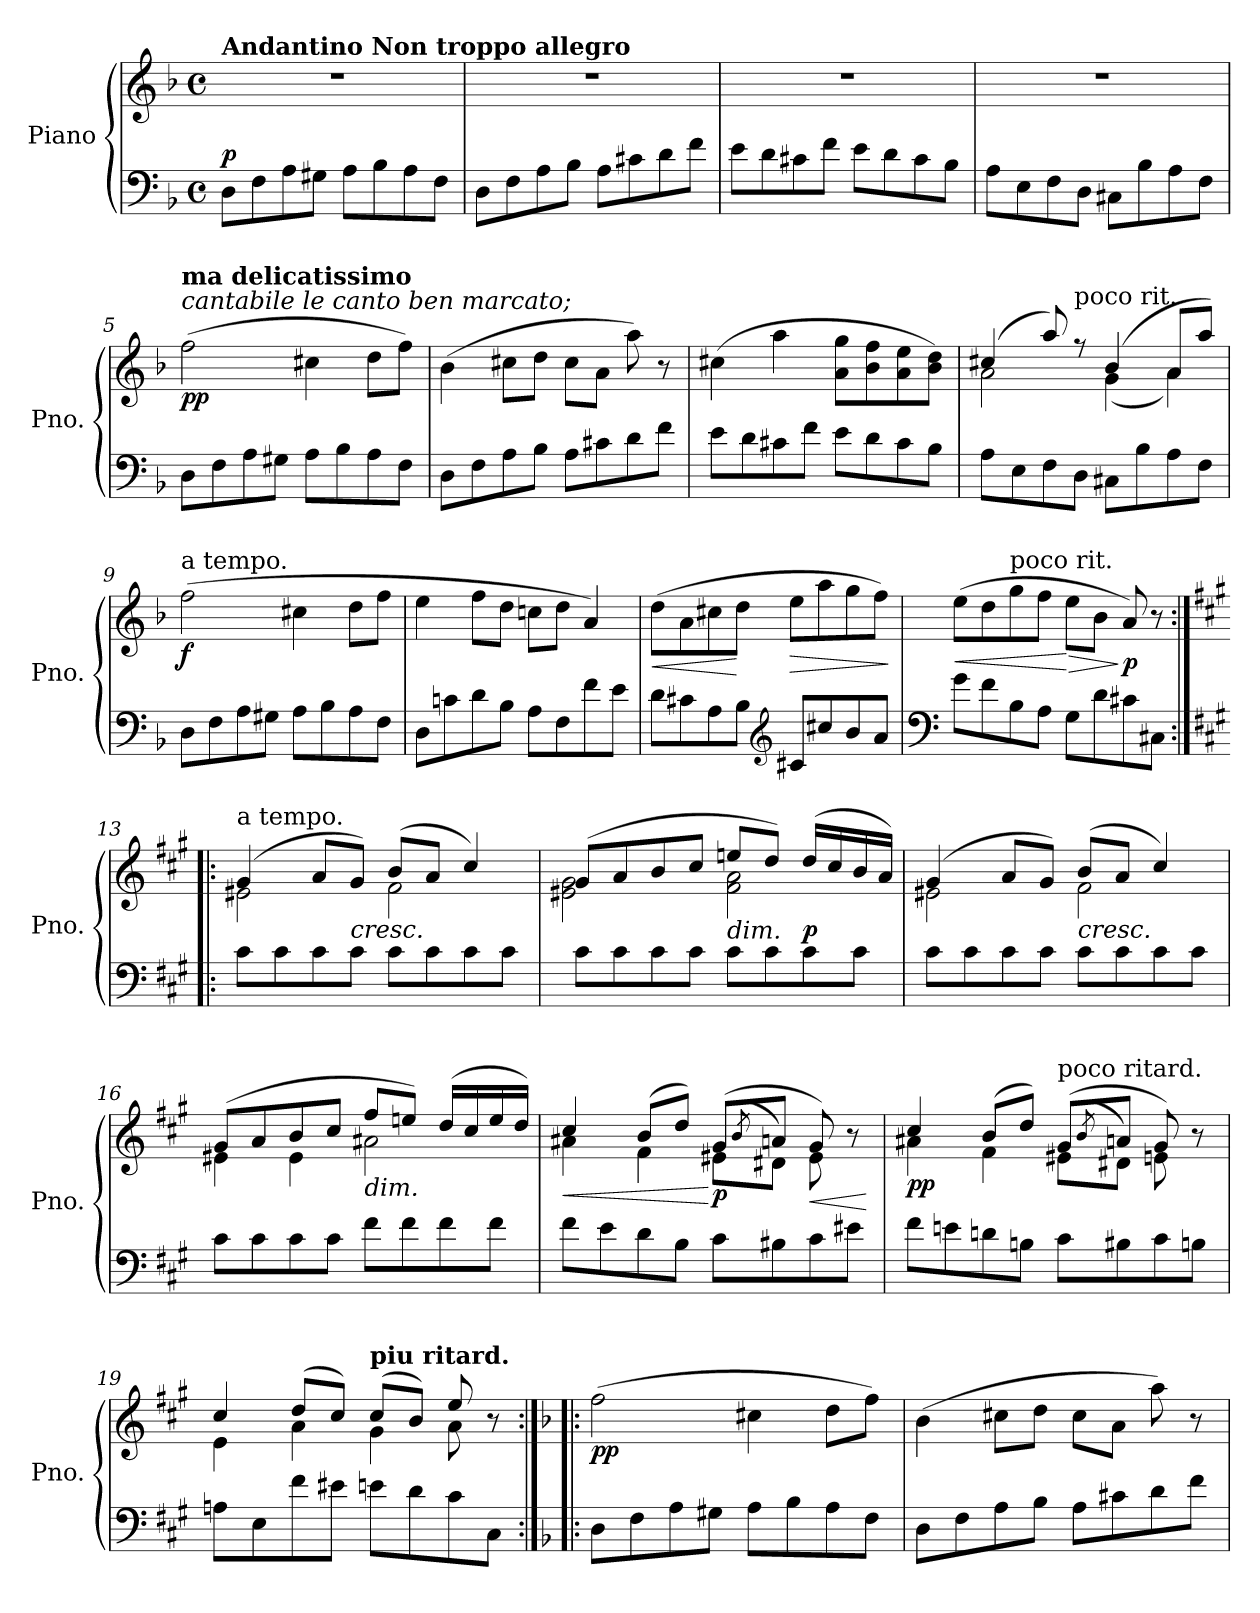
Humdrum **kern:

**kern	**kern	**dynam
*part1	*part1	*part1
*staff2	*staff1	*staff1/2
*I"Piano	*	*
*I'Pno.	*	*
*clefF4	*clefG2	*
*k[b-]	*k[b-]	*
*M4/4	*M4/4	*
*met(c)	*met(c)	*
=1	=1	=1
!	!LO:TX:a:B:t=Andantino Non troppo allegro	!
!	!	!LO:DY:a=2
8D\L	1r	p
8F\	.	.
8A\	.	.
8G#X\J	.	.
8A\L	.	.
8B-\	.	.
8A\	.	.
8F\J	.	.
=2	=2	=2
8D\L	1r	.
8F\	.	.
8A\	.	.
8B-\J	.	.
8A\L	.	.
8c#X\	.	.
8d\	.	.
8f\J	.	.
=3	=3	=3
8e\L	1r	.
8d\	.	.
8c#X\	.	.
8f\J	.	.
8e\L	.	.
8d\	.	.
8c#\	.	.
8B-\J	.	.
=4	=4	=4
8A\L	1r	.
8E\	.	.
8F\	.	.
8D\J	.	.
8C#X\L	.	.
8B-\	.	.
8A\	.	.
8F\J	.	.
!!LO:LB:g=z
=5	=5	=5
!	!LO:TX:a:i:t=cantabile le canto ben marcato;	!
!	!LO:TX:a:B:t=ma delicatissimo	!
!	!	!LO:DY:b
8D\L	(>2ff\	pp
8F\	.	.
8A\	.	.
8G#X\J	.	.
8A\L	4cc#X\	.
8B-\	.	.
8A\	8dd\L	.
8F\J	8ff\J)	.
=6	=6	=6
8D\L	(>4b-\	.
8F\	.	.
8A\	8cc#X\L	.
8B-\J	8dd\J	.
8A\L	8cc#\L	.
8c#X\	8a\J	.
8d\	8aa\)	.
8f\J	8r	.
=7	=7	=7
8e\L	(>4cc#X\	.
8d\	.	.
8c#X\	4aa\	.
8f\J	.	.
8e\L	8a\ 8gg\L	.
8d\	8b-\ 8ff\	.
8c#\	8a\ 8ee\	.
8B-\J	8b-\ 8dd\J)	.
=8	=8	=8
*	*^	*
8A\L	(>4cc#X/	2a\	.
8E\	.	.	.
8F\	8aa/)	.	.
!	!LO:TX:a:t=poco rit.	!	!
8D\J	8r	.	.
8C#X\L	(>4b-/	(<4g\	.
8B-\	.	.	.
8A\	8a/L	4a\)	.
8F\J	8aa/J)	.	.
*	*v	*v	*
!!LO:LB:g=z
=9	=9	=9
!	!LO:TX:a:t=a tempo.	!
!	!	!LO:DY:b
8D\L	(>2ff\	f
8F\	.	.
8A\	.	.
8G#X\J	.	.
8A\L	4cc#X\	.
8B-\	.	.
8A\	8dd\L	.
8F\J	8ff\J	.
=10	=10	=10
8D\L	4ee\	.
8cn\	.	.
8d\	8ff\L	.
8B-\J	8dd\J	.
8A\L	8ccn\L	.
8F\	8dd\J	.
8f\	4a/)	.
8e\J	.	.
=11	=11	=11
!	!	!LO:HP:b
8d\L	(>8dd\L	<
8c#X\	8a\	.
8A\	8cc#X\	.
8B-\J	8dd\J	[
*clefG2	*	*
!	!	!LO:HP:b
8c#X/L	8ee\L	>
8cc#X/	8aa\	.
8b-/	8gg\	.
8a/J	8ff\J)	.
.	.	]
=12	=12	=12
*clefF4	*	*
!	!	!LO:HP:b
8g\L	(>8ee\L	<
8f\	8dd\	.
!	!LO:TX:a:t=poco rit.	!
8B-\	8gg\	.
8A\J	8ff\J	.
!	!	!LO:HP:n=1:b
8G\L	8ee\L	[ >
8d\	8b-\J	.
!	!	!LO:DY:n=1:b
8c#X\	8a/)	] p
8C#X\J	8r	.
!!LO:LB:g=z
=13:|!|:	=13:|!|:	=13:|!|:
*k[f#c#g#]	*k[f#c#g#]	*
*	*^	*
!	!LO:TX:a:t=a tempo.	!	!
!	!	!	!LO:DY:b
!	!	!	!LO:DY:n=1:b
8c#\L	(>4g#/	2e#X\	p other-dynamics
8c#\	.	.	.
8c#\	8a/L	.	.
!	!LO:TX:b:i:t=cresc.	!	!
8c#\J	8g#/J)	.	.
8c#\L	(>8b/L	2f#\	.
8c#\	8a/J	.	.
8c#\	4cc#/)	.	.
8c#\J	.	.	.
=14	=14	=14	=14
8c#\L	(>8g#/L	2e#X\ 2g#\	.
8c#\	8a/	.	.
8c#\	8b/	.	.
8c#\J	8cc#/J	.	.
!	!LO:TX:b:i:t=dim.	!	!
8c#\L	8een/L	2f#\ 2a\	.
8c#\	8dd/J)	.	.
!	!	!	!LO:DY:a=2
8c#\	(>16dd/LL	.	p
.	16cc#/	.	.
8c#\J	16b/	.	.
.	16a/JJ)	.	.
=15	=15	=15	=15
8c#\L	(>4g#/	2e#X\	.
8c#\	.	.	.
8c#\	8a/L	.	.
8c#\J	8g#/J)	.	.
!	!LO:TX:b:i:t=cresc.	!	!
8c#\L	(>8b/L	2f#\	.
8c#\	8a/J	.	.
8c#\	4cc#/)	.	.
8c#\J	.	.	.
=16	=16	=16	=16
8c#\L	(>8g#/L	4e#X\	.
8c#\	8a/	.	.
8c#\	8b/	4e#\	.
8c#\J	8cc#/J	.	.
!	!LO:TX:b:i:t=dim.	!	!
8f#\L	8ff#/L	2a#X\	.
8f#\	8een/J)	.	.
8f#\	(>16dd/LL	.	.
.	16cc#/	.	.
8f#\J	16ee/	.	.
.	16dd/JJ)	.	.
!!LO:LB:g=z	!!
=17	=17	=17	=17
!	!	!	!LO:HP:b
8f#\L	4cc#/	4a#X\	<
8e\	.	.	.
8d\	(>8b/L	4f#\	.
8B\J	8dd/J)	.	.
!	!	!	!LO:DY:n=1:b
8c#\L	(>8g#/L	8e#X\L	[ p
.	(>8qb/	.	.
8B#X\	8an/J)	8d#X\J	.
!	!	!	!LO:HP:b
8c#\	8g#/)	8e#\	<
8e#X\J	8r	8ryy	.
*	*v	*v	*
.	.	[
=18	=18	=18
*	*^	*
!	!	!	!LO:DY:b
8f#\L	4cc#/	4a#X\	pp
8en\	.	.	.
8dn\	(>8b/L	4f#\	.
8Bn\J	8dd/J)	.	.
!	!LO:TX:a:t=poco ritard.	!	!
8c#\L	(>8g#/L	8e#X\L	.
.	(>8qb/	.	.
8B#X\	8an/J)	8d#X\J	.
8c#\	8g#/)	8en\	.
8Bni\J	8r	8ryy	.
=19	=19	=19	=19
8An\L	4cc#/	4e\	.
8E\	.	.	.
8f#\	(>8dd/L	4a\	.
8e#X\J	8cc#/J)	.	.
!	!LO:TX:a:B:t=piu ritard.	!	!
8en\L	(>8cc#/L	4g#\	.
8d\	8b/J)	.	.
8c#\	8ee/	8a\	.
8C#\J	8r	8ryy	.
*	*v	*v	*
=20:|!|:	=20:|!|:	=20:|!|:
*k[b-]	*k[b-]	*
*	*^	*
!	!LO:TX:a:t=A tempo	!	!
!	!LO:TX:a:Bi:t=cantabile	!	!
!	!	!	!LO:DY:b
*	*v	*v	*
8D\L	(>2ff\	pp
8F\	.	.
8A\	.	.
8G#X\J	.	.
8A\L	4cc#X\	.
8B-\	.	.
8A\	8dd\L	.
8F\J	8ff\J)	.
!!LO:PB:g=z
=21	=21	=21
8D\L	(>4b-\	.
8F\	.	.
8A\	8cc#X\L	.
8B-\J	8dd\J	.
8A\L	8cc#\L	.
8c#X\	8a\J	.
8d\	8aa\)	.
8f\J	8r	.
=	=	=
*-	*-	*-
